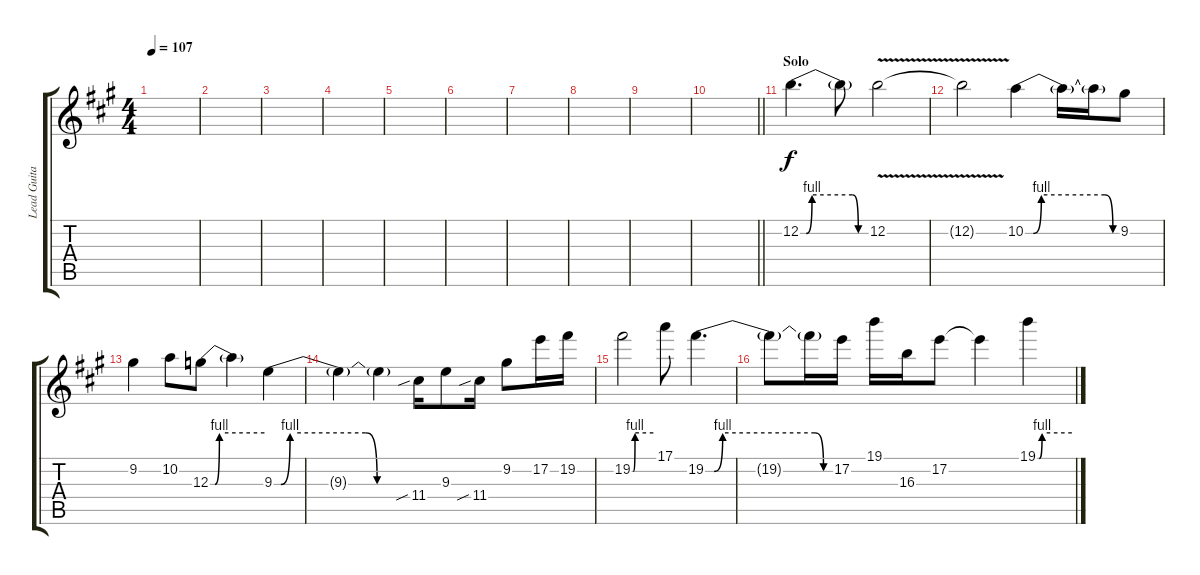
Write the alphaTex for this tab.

\track ("Lead Guitar" "Lead Guita") {instrument overdrivenguitar}
\staff {score tabs}
\tuning (E4 B3 G3 D3 A2 E2) {hide}
\ts (4 4)
\tempo 107
\clef g2
\ks a
|
|
|
|
|
|
|
|
|
\barLineRight lightlight
|
\section ("" "Solo")
12.2{be (custom 0 0 5 0 10 4 45 4 50 0 60 0)}.4{d} 12.2{t}.8 12.2{v}.2 |
12.2{t}.2 10.2{be (custom 0 0 5 0 10 4 50 4 55 0 60 0)}.4 10.2{t}.16 10.2{t}.16 9.2.8 |
9.2.4 10.2.8 12.3{be (custom 0 0 5 0 10 4 60 4)}.8 12.3{t}.4 9.3{be (custom 0 0 3 0 7 4 40 4 45 0 60 0)}.4 |
9.3{t}.4 9.3{t}.4 11.4{sib}.16 9.3.8 11.4{sib}.16 9.2.8 17.2.16 19.2.16 |
19.2{be (custom 0 0 3 0 8 4 60 4)}.2 17.1.8 19.2{be (custom 0 0 4 0 8 4 51 4 55 0 60 0)}.4{d} |
19.2{t}.8 19.2{t}.16 17.2.16 19.1.16 16.3.16 17.2.8 17.2{t}.4 19.1{be (custom 0 0 3 0 8 4 60 4)}.4
